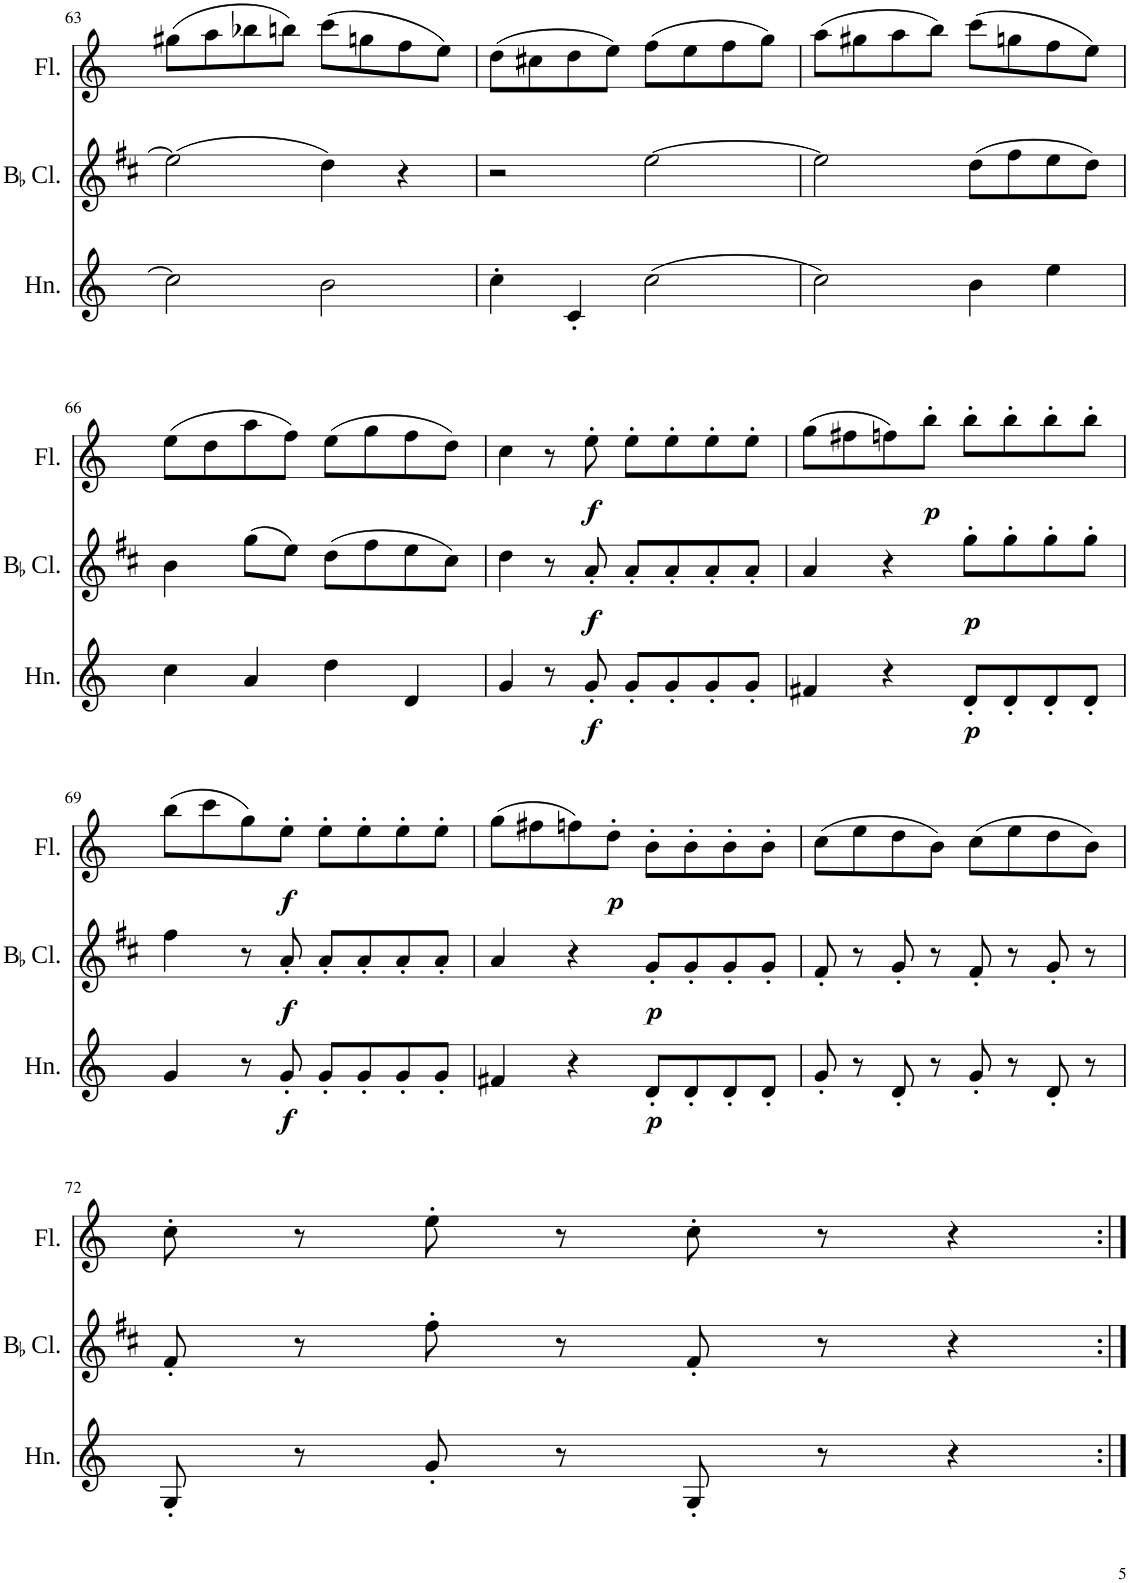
**kern	**dynam	**kern	**dynam	**kern	**dynam
*part3	*part3	*part2	*part2	*part1	*part1
*staff3	*staff3	*staff2	*staff2	*staff1	*staff1
*I"Horn	*	*I"BaccidentalFlat Clarinet	*	*I"Flute	*
*I'Hn.	*	*I'BaccidentalFlat Cl.	*	*I'Fl.	*
!!LO:PB:g=z
*clefG2	*	*clefG2	*	*clefG2	*
*Trd4c7	*	*Trd1c2	*	*	*
*k[]	*	*k[f#c#]	*	*k[]	*
*M4/4	*	*M4/4	*	*M4/4	*
*met(c|)	*	*met(c|)	*	*met(c|)	*
=63	=63	=63	=63	=63	=63
2cc\]	.	(2ee\]	.	(8gg#X\L	.
.	.	.	.	8aa\	.
.	.	.	.	8bb-X\	.
.	.	.	.	8bbn\J)	.
2b\	.	4dd\)	.	(8ccc\L	.
.	.	.	.	8ggn\	.
.	.	4r	.	8ff\	.
.	.	.	.	8ee\J)	.
=64	=64	=64	=64	=64	=64
4cc'\	.	2r	.	(8dd\L	.
.	.	.	.	8cc#X\	.
4c'/	.	.	.	8dd\	.
.	.	.	.	8ee\J)	.
(2cc\	.	[2ee\	.	(8ff\L	.
.	.	.	.	8ee\	.
.	.	.	.	8ff\	.
.	.	.	.	8gg\J)	.
=65	=65	=65	=65	=65	=65
2cc\)	.	2ee\]	.	(8aa\L	.
.	.	.	.	8gg#X\	.
.	.	.	.	8aa\	.
.	.	.	.	8bb\J)	.
4b\	.	(8dd\L	.	(8ccc\L	.
.	.	8ff#\	.	8ggn\	.
4ee\	.	8ee\	.	8ff\	.
.	.	8dd\J)	.	8ee\J)	.
!!LO:LB:g=z
=66	=66	=66	=66	=66	=66
4cc\	.	4b\	.	(8ee\L	.
.	.	.	.	8dd\	.
4a/	.	(8gg\L	.	8aa\	.
.	.	8ee\J)	.	8ff\J)	.
4dd\	.	(8dd\L	.	(8ee\L	.
.	.	8ff#\	.	8gg\	.
4d/	.	8ee\	.	8ff\	.
.	.	8cc#\J)	.	8dd\J)	.
=67	=67	=67	=67	=67	=67
4g/	.	4dd\	.	4cc\	.
8r	.	8r	.	8r	.
!	!LO:DY:b	!	!LO:DY:b	!	!LO:DY:b
8g'/	f	8a'/	f	8ee'\	f
8g'/L	.	8a'/L	.	8ee'\L	.
8g'/	.	8a'/	.	8ee'\	.
8g'/	.	8a'/	.	8ee'\	.
8g'/J	.	8a'/J	.	8ee'\J	.
=68	=68	=68	=68	=68	=68
4f#X/	.	4a/	.	(8gg\L	.
.	.	.	.	8ff#X\	.
4r	.	4r	.	8ffn\)	.
!	!	!	!	!	!LO:DY:b
.	.	.	.	8bb'\J	p
!	!LO:DY:b	!	!LO:DY:b	!	!
8d'/L	p	8gg'\L	p	8bb'\L	.
8d'/	.	8gg'\	.	8bb'\	.
8d'/	.	8gg'\	.	8bb'\	.
8d'/J	.	8gg'\J	.	8bb'\J	.
!!LO:LB:g=z
=69	=69	=69	=69	=69	=69
4g/	.	4ff#\	.	(8bb\L	.
.	.	.	.	8ccc\	.
8r	.	8r	.	8gg\)	.
!	!LO:DY:b	!	!LO:DY:b	!	!LO:DY:b
8g'/	f	8a'/	f	8ee'\J	f
8g'/L	.	8a'/L	.	8ee'\L	.
8g'/	.	8a'/	.	8ee'\	.
8g'/	.	8a'/	.	8ee'\	.
8g'/J	.	8a'/J	.	8ee'\J	.
=70	=70	=70	=70	=70	=70
4f#X/	.	4a/	.	(8gg\L	.
.	.	.	.	8ff#X\	.
4r	.	4r	.	8ffn\)	.
!	!	!	!	!	!LO:DY:b
.	.	.	.	8dd'\J	p
!	!LO:DY:b	!	!LO:DY:b	!	!
8d'/L	p	8g'/L	p	8b'\L	.
8d'/	.	8g'/	.	8b'\	.
8d'/	.	8g'/	.	8b'\	.
8d'/J	.	8g'/J	.	8b'\J	.
=71	=71	=71	=71	=71	=71
8g'/	.	8f#'/	.	(8cc\L	.
8r	.	8r	.	8ee\	.
8d'/	.	8g'/	.	8dd\	.
8r	.	8r	.	8b\J)	.
8g'/	.	8f#'/	.	(8cc\L	.
8r	.	8r	.	8ee\	.
8d'/	.	8g'/	.	8dd\	.
8r	.	8r	.	8b\J)	.
!!LO:LB:g=z
=72	=72	=72	=72	=72	=72
8G'/	.	8f#'/	.	8cc'\	.
8r	.	8r	.	8r	.
8g'/	.	8ff#'\	.	8ee'\	.
8r	.	8r	.	8r	.
8G'/	.	8f#'/	.	8cc'\	.
8r	.	8r	.	8r	.
4r	.	4r	.	4r	.
=:|!	=:|!	=:|!	=:|!	=:|!	=:|!
*-	*-	*-	*-	*-	*-
